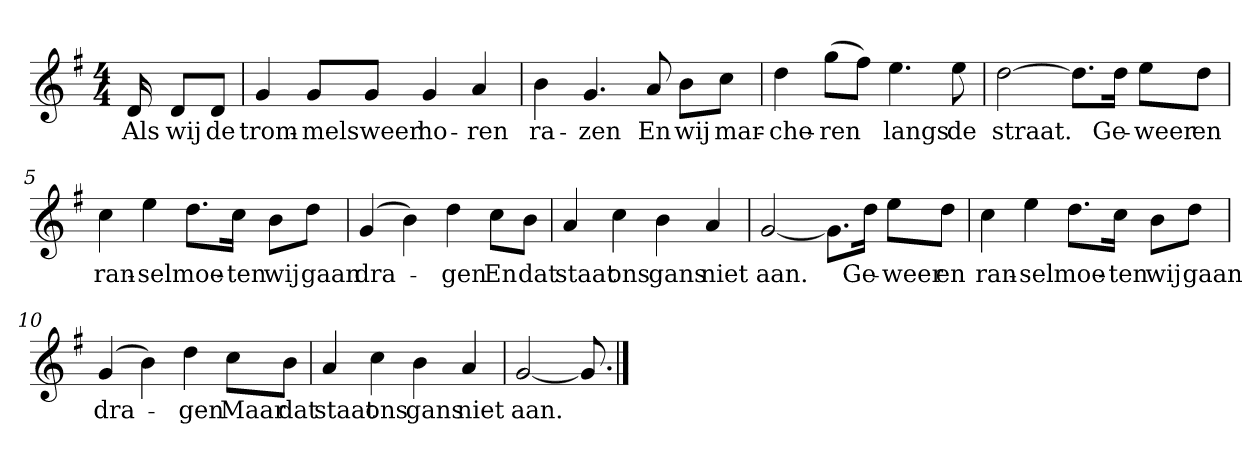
**kern	**text
*part1	*part1
*staff1	*staff1
*clefG2	*
*k[f#]	*
*G:	*
*M4/4	*
*MM120	*
=	=
16d	Als
8d/L	wij
8d/J	de
=1	=1
4g	trom-
8g/L	-mels
8g/J	weer
4g	ho-
4a	-ren
=2	=2
4b	ra-
4.g	-zen
8a	En
8b\L	wij
8cc\J	mar-
=3	=3
4dd	-che-
(8gg\L	-ren
8ff#\J)	.
4.ee	langs
8ee	de
=4	=4
[2dd	straat.
8.dd\L]	.
16dd\Jk	Ge-
8ee\L	-weer
8dd\J	en
=5	=5
4cc	ran-
4ee	-sel
8.dd\L	moe-
16cc\Jk	-ten
8b\L	wij
8dd\J	gaan
=6	=6
(4g	dra-
4b)	.
4dd	-gen
8cc\L	En
8b\J	dat
=7	=7
4a	staat
4cc	ons
4b	gans
4a	niet
=8	=8
[2g	aan.
8.g\L]	.
16dd\Jk	Ge-
8ee\L	-weer
8dd\J	en
=9	=9
4cc	ran-
4ee	-sel
8.dd\L	moe-
16cc\Jk	-ten
8b\L	wij
8dd\J	gaan
=10	=10
(4g	dra-
4b)	.
4dd	-gen
8cc\L	Maar
8b\J	dat
=11	=11
4a	staat
4cc	ons
4b	gans
4a	niet
=12	=12
[2g	aan.
8.g]	.
==	==
*-	*-
